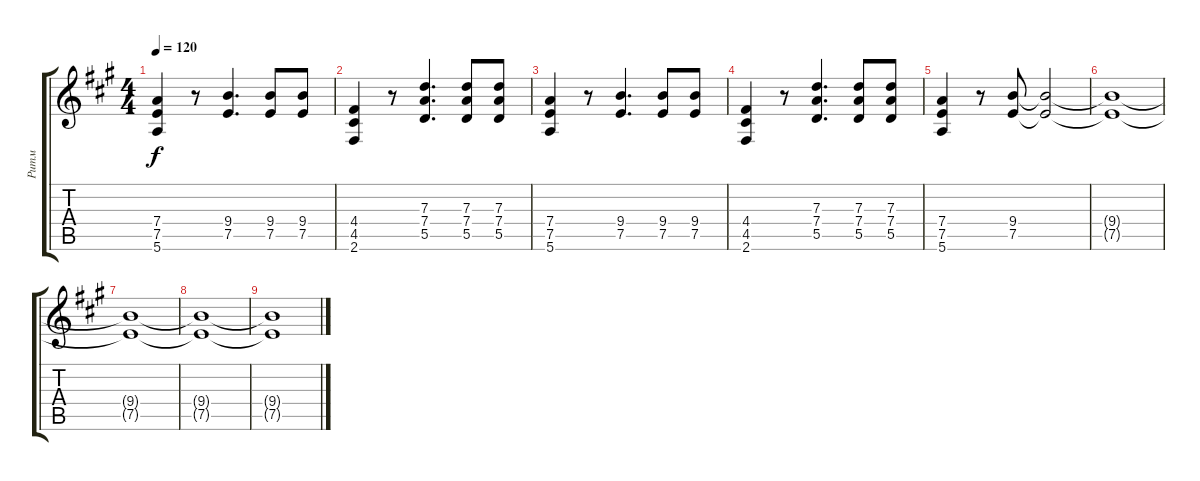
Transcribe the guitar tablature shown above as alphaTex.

\track ("Ритм" "Ритм") {instrument distortionguitar}
\staff {score tabs}
\tuning (E4 B3 G3 D3 A2 E2) {hide}
\ts (4 4)
\tempo 120
\clef g2
\ks a
(7.4 7.5 5.6).4{dy f} r.8 (9.4 7.5).4{d} (9.4 7.5).8 (9.4 7.5).8 |
(4.4 4.5 2.6).4 r.8 (7.3 7.4 5.5).4{d} (7.3 7.4 5.5).8 (7.3 7.4 5.5).8 |
(7.4 7.5 5.6).4 r.8 (9.4 7.5).4{d} (9.4 7.5).8 (9.4 7.5).8 |
(4.4 4.5 2.6).4 r.8 (7.3 7.4 5.5).4{d} (7.3 7.4 5.5).8 (7.3 7.4 5.5).8 |
(7.4 7.5 5.6).4 r.8 (9.4 7.5).8 (9.4{t} 7.5{t}).2 |
(9.4{t} 7.5{t}).1 |
(9.4{t} 7.5{t}).1 |
(9.4{t} 7.5{t}).1 |
(9.4{t} 7.5{t}).1
